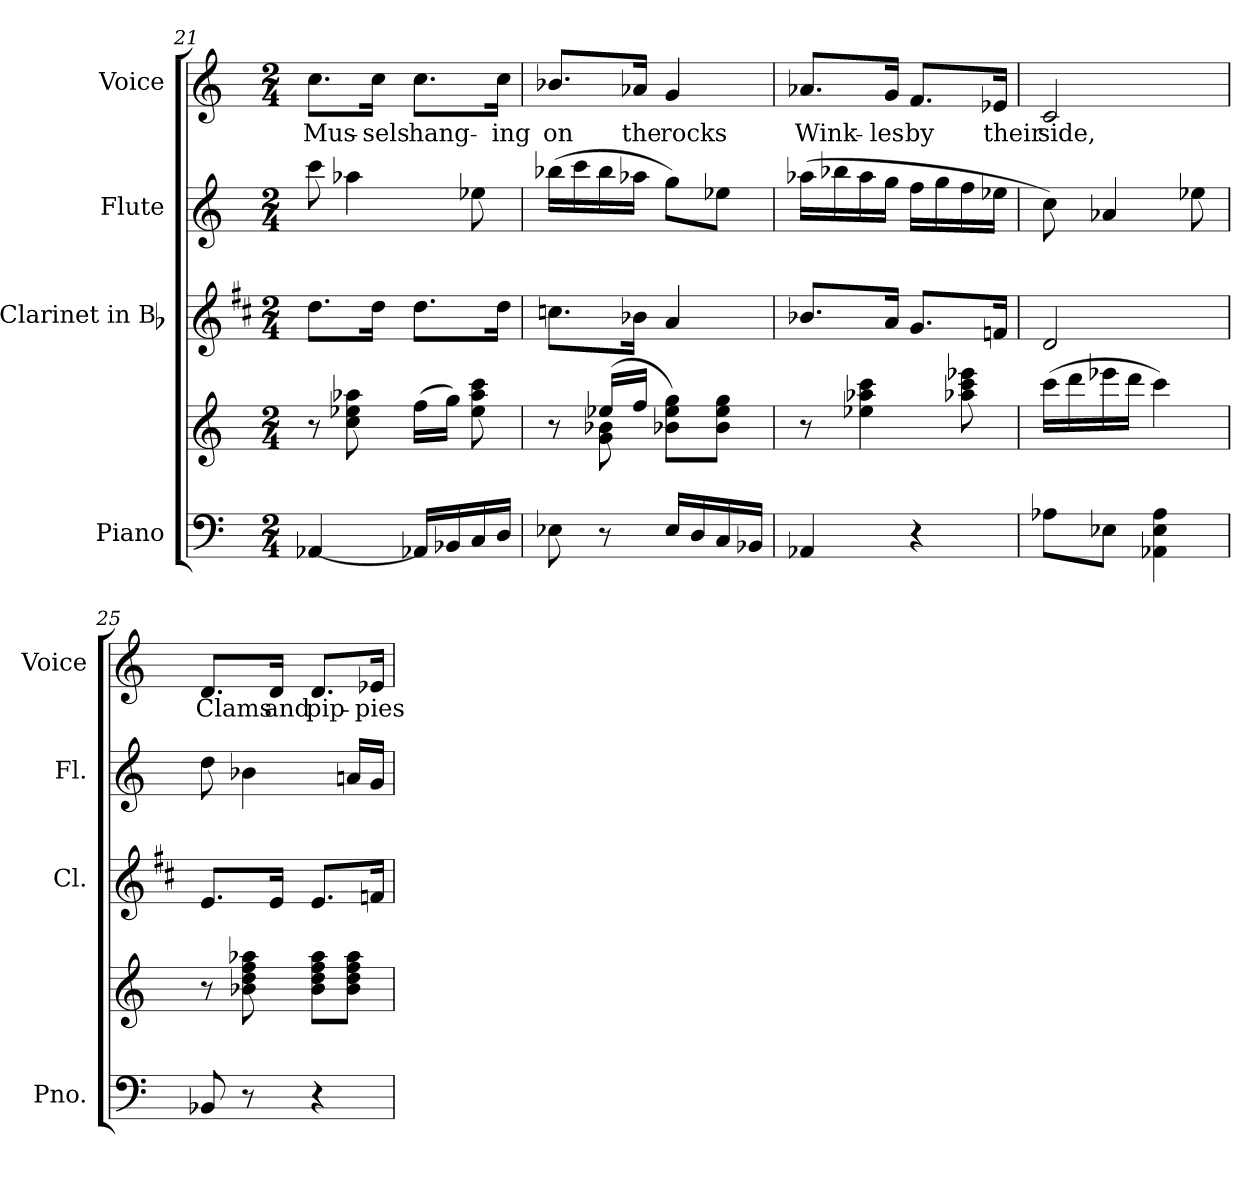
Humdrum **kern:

**kern	**kern	**kern	**kern	**kern	**text
*part4	*part4	*part3	*part2	*part1	*part1
*staff5	*staff4	*staff3	*staff2	*staff1	*staff1
*I"Piano	*	*I"Clarinet in Bb	*I"Flute	*I"Voice	*
*I'Pno.	*	*I'Cl.	*I'Fl.	*I'Voice	*
*clefF4	*clefG2	*clefG2	*clefG2	*clefG2	*
*	*	*ITrd1c2	*	*	*
*k[]	*k[]	*k[]	*k[]	*k[]	*
*C:	*C:	*C:	*C:	*C:	*
*M2/4	*M2/4	*M2/4	*M2/4	*M2/4	*
=21	=21	=21	=21	=21	=21
*	*^	*	*	*	*
!	!	!	!	!	!	!LO:LY:b:color=#000000
[4AA-Xi/	8r	4ryy	8.cci\L	8ccci\	8.cci\L	Mus-
.	8cci\ 8ee-Xi 8aa-Xi	.	.	4aa-Xi\	.	.
!	!	!	!	!	!	!LO:LY:b:color=#000000
.	.	.	16cci\Jk	.	16cci\Jk	-sels
!	!	!	!	!	!	!LO:LY:b:color=#000000
16AA-Xi/LL]	8ryy	(16ffi\LL	8.cci\L	.	8.cci\L	hang-
16BB-Xi/	.	16ggi\JJ)	.	.	.	.
16Ci/	8ee-i\ 8aa-i 8ccci	8ryy	.	8ee-Xi\	.	.
!	!	!	!	!	!	!LO:LY:b:color=#000000
16Di/JJ	.	.	16cci\Jk	.	16cci\Jk	-ing
=22	=22	=22	=22	=22	=22	=22
!	!	!	!	!	!	!LO:LY:b:color=#000000
8E-Xi\	8r	8ryy	8.b-Xi\L	(16bb-Xi\LL	8.b-Xi/L	on
.	.	.	.	16ccci\	.	.
8r	(16ee-Xi/LL	8gi\ 8b-Xi	.	16bb-i\	.	.
!	!	!	!	!	!	!LO:LY:b:color=#000000
.	16ffi/JJ	.	16a-Xi\Jk	16aa-Xi\JJ	16a-Xi/Jk	the
!	!	!	!	!	!	!LO:LY:b:color=#000000
16E-i/LL	8b-Xi\ 8ee-i 8ggiL)	4ryy	4gi/	8ggi\L)	4gi/	rocks
16Di/	.	.	.	.	.	.
16Ci/	8b-i\ 8ee-i 8ggiJ	.	.	8ee-Xi\J	.	.
16BB-Xi/JJ	.	.	.	.	.	.
*	*v	*v	*	*	*	*
=23	=23	=23	=23	=23	=23
!	!	!	!	!	!LO:LY:b:color=#000000
4AA-Xi/	8r	8.a-Xi/L	(16aa-Xi\LL	8.a-Xi/L	Wink-
.	.	.	16bb-Xi\	.	.
.	4ee-Xi\ 4aa-Xi 4ccci	.	16aa-i\	.	.
!	!	!	!	!	!LO:LY:b:color=#000000
.	.	16gi/Jk	16ggi\JJ	16gi/Jk	-les
!	!	!	!	!	!LO:LY:b:color=#000000
4r	.	8.fi/L	16ffi\LL	8.fi/L	by
.	.	.	16ggi\	.	.
.	8aa-Xi\ 8ccci 8eee-Xi	.	16ffi\	.	.
!	!	!	!	!	!LO:LY:b:color=#000000
.	.	16e-Xi/Jk	16ee-Xi\JJ	16e-Xi/Jk	their
!!LO:PB:g=z
=24	=24	=24	=24	=24	=24
!	!	!	!	!	!LO:LY:b:color=#000000
8A-Xi\L	(16ccci\LL	2ci/	8cci\)	2ci/	side,
.	16dddi\	.	.	.	.
8E-Xi\J	16eee-Xi\	.	4a-Xi/	.	.
.	16dddi\JJ	.	.	.	.
4AA-Xi\ 4E-i 4A-i	4ccci\)	.	.	.	.
.	.	.	8ee-Xi\	.	.
=25	=25	=25	=25	=25	=25
!	!	!	!	!	!LO:LY:b:color=#000000
8BB-Xi/	8r	8.di/L	8ddi\	8.di/L	Clams
8r	8b-Xi\ 8ddi 8ffi 8aa-Xi	.	4b-Xi\	.	.
!	!	!	!	!	!LO:LY:b:color=#000000
.	.	16di/Jk	.	16di/Jk	and
!	!	!	!	!	!LO:LY:b:color=#000000
4r	8b-i\ 8ddi 8ffi 8aa-iL	8.di/L	.	8.di/L	pip-
.	8b-i\ 8ddi 8ffi 8aa-iJ	.	16ani/LL	.	.
!	!	!	!	!	!LO:LY:b:color=#000000
.	.	16e-Xi/Jk	16gi/JJ	16e-Xi/Jk	-pies
=	=	=	=	=	=
*-	*-	*-	*-	*-	*-
